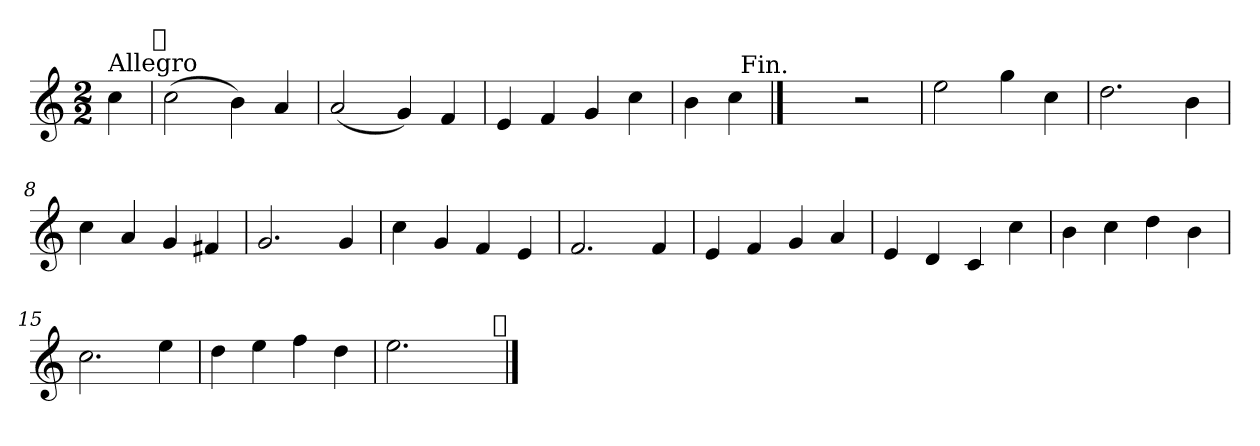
**kern
*part1
*staff1
*clefG2
*k[]
*C:
*M2/2
=
!LO:TX:a:t=Allegro
4cc\
!LO:TX:a:t=𝄋
=1
(>2cc\
4b\)
4a/
=2
(<2a/
4g/)
4f/
=3
4e/
4f/
4g/
4cc\
=4
4b\
4cc\
==5
!LO:TX:a:rj:t=Fin.
2ryy
2r
!!LO:LB:g=z
=6
2ee\
4gg\
4cc\
=7
2.dd\
4b\
=8
4cc\
4a/
4g/
4f#X/
=9
2.g/
4g/
=10
4cc\
4g/
4f/
4e/
=11
2.f/
4f/
!!LO:LB:g=z
=12
4e/
4f/
4g/
4a/
=13
4e/
4d/
4c/
4cc\
=14
4b\
4cc\
4dd\
4b\
=15
2.cc\
4ee\
=16
4dd\
4ee\
4ff\
4dd\
=17
2.ee\
4ryy
!LO:TX:a:t=𝄋
==
*-
